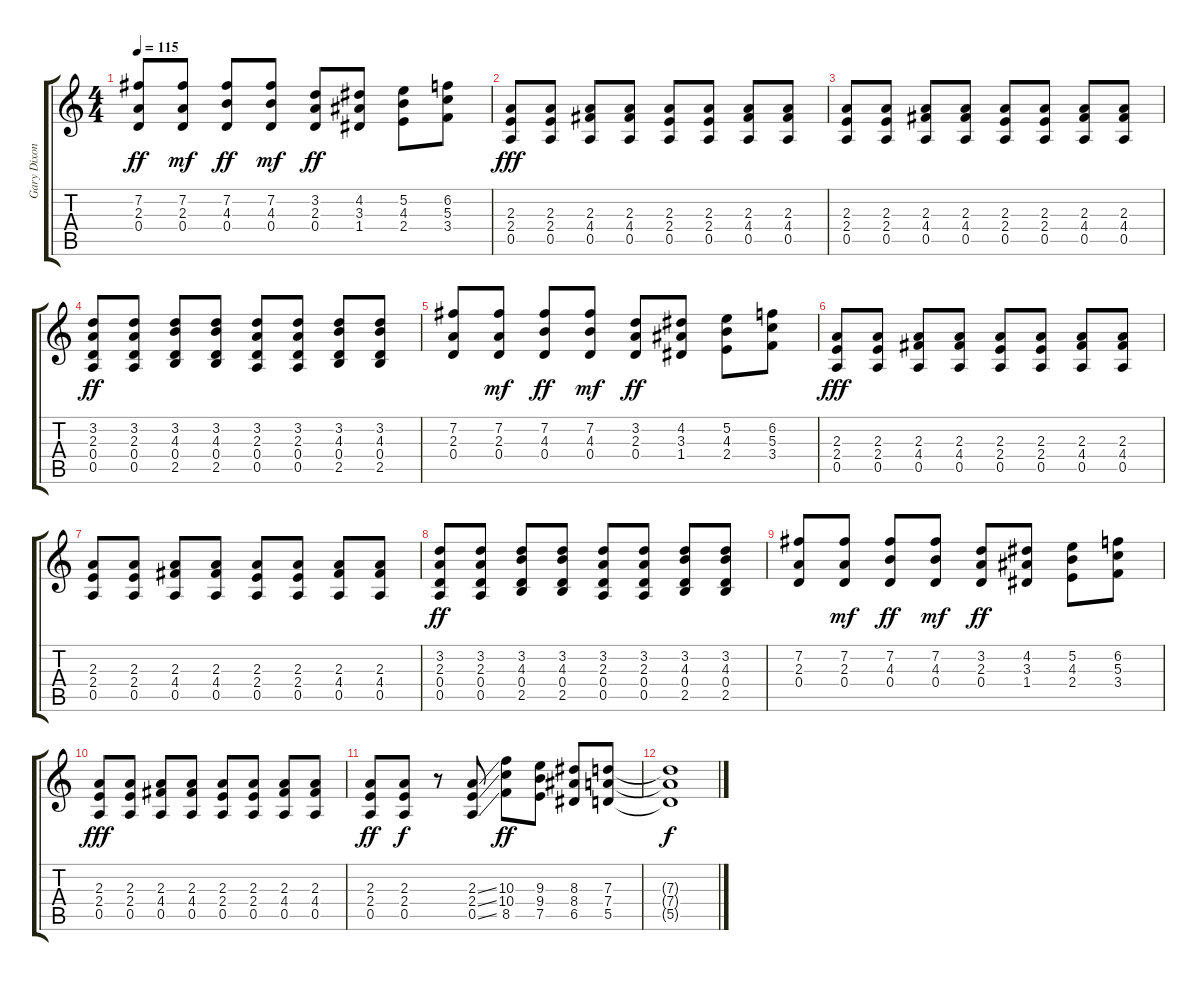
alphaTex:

\track ("Gary Dixon" "Gary Dixon") {instrument overdrivenguitar}
\staff {score tabs}
\tuning (E4 B3 G3 D3 A2 E2) {hide}
\ts (4 4)
\tempo 115
\clef g2
\ks c
(7.2 2.3 0.4).8{dy ff} (7.2 2.3 0.4).8{dy mf} (7.2 4.3 0.4).8{dy ff} (7.2 4.3 0.4).8{dy mf} (3.2 2.3 0.4).8{dy ff} (4.2 3.3 1.4).8 (5.2 4.3 2.4).8 (6.2 5.3 3.4).8 |
(2.3 2.4 0.5).8{dy fff} (2.3 2.4 0.5).8 (2.3 4.4 0.5).8 (2.3 4.4 0.5).8 (2.3 2.4 0.5).8 (2.3 2.4 0.5).8 (2.3 4.4 0.5).8 (2.3 4.4 0.5).8 |
(2.3 2.4 0.5).8 (2.3 2.4 0.5).8 (2.3 4.4 0.5).8 (2.3 4.4 0.5).8 (2.3 2.4 0.5).8 (2.3 2.4 0.5).8 (2.3 4.4 0.5).8 (2.3 4.4 0.5).8 |
(3.2 2.3 0.4 0.5).8{dy ff} (3.2 2.3 0.4 0.5).8 (3.2 4.3 0.4 2.5).8 (3.2 4.3 0.4 2.5).8 (3.2 2.3 0.4 0.5).8 (3.2 2.3 0.4 0.5).8 (3.2 4.3 0.4 2.5).8 (3.2 4.3 0.4 2.5).8 |
(7.2 2.3 0.4).8 (7.2 2.3 0.4).8{dy mf} (7.2 4.3 0.4).8{dy ff} (7.2 4.3 0.4).8{dy mf} (3.2 2.3 0.4).8{dy ff} (4.2 3.3 1.4).8 (5.2 4.3 2.4).8 (6.2 5.3 3.4).8 |
(2.3 2.4 0.5).8{dy fff} (2.3 2.4 0.5).8 (2.3 4.4 0.5).8 (2.3 4.4 0.5).8 (2.3 2.4 0.5).8 (2.3 2.4 0.5).8 (2.3 4.4 0.5).8 (2.3 4.4 0.5).8 |
(2.3 2.4 0.5).8 (2.3 2.4 0.5).8 (2.3 4.4 0.5).8 (2.3 4.4 0.5).8 (2.3 2.4 0.5).8 (2.3 2.4 0.5).8 (2.3 4.4 0.5).8 (2.3 4.4 0.5).8 |
(3.2 2.3 0.4 0.5).8{dy ff} (3.2 2.3 0.4 0.5).8 (3.2 4.3 0.4 2.5).8 (3.2 4.3 0.4 2.5).8 (3.2 2.3 0.4 0.5).8 (3.2 2.3 0.4 0.5).8 (3.2 4.3 0.4 2.5).8 (3.2 4.3 0.4 2.5).8 |
(7.2 2.3 0.4).8 (7.2 2.3 0.4).8{dy mf} (7.2 4.3 0.4).8{dy ff} (7.2 4.3 0.4).8{dy mf} (3.2 2.3 0.4).8{dy ff} (4.2 3.3 1.4).8 (5.2 4.3 2.4).8 (6.2 5.3 3.4).8 |
(2.3 2.4 0.5).8{dy fff} (2.3 2.4 0.5).8 (2.3 4.4 0.5).8 (2.3 4.4 0.5).8 (2.3 2.4 0.5).8 (2.3 2.4 0.5).8 (2.3 4.4 0.5).8 (2.3 4.4 0.5).8 |
(2.3 2.4 0.5).8{dy ff} (2.3 2.4 0.5).8{dy f} r.8 (2.3{ss} 2.4{ss} 0.5{ss}).8 (10.3 10.4 8.5).8{dy ff} (9.3 9.4 7.5).8 (8.3 8.4 6.5).8 (7.3 7.4 5.5).8 |
(7.3{t} 7.4{t} 5.5{t}).1{dy f}
